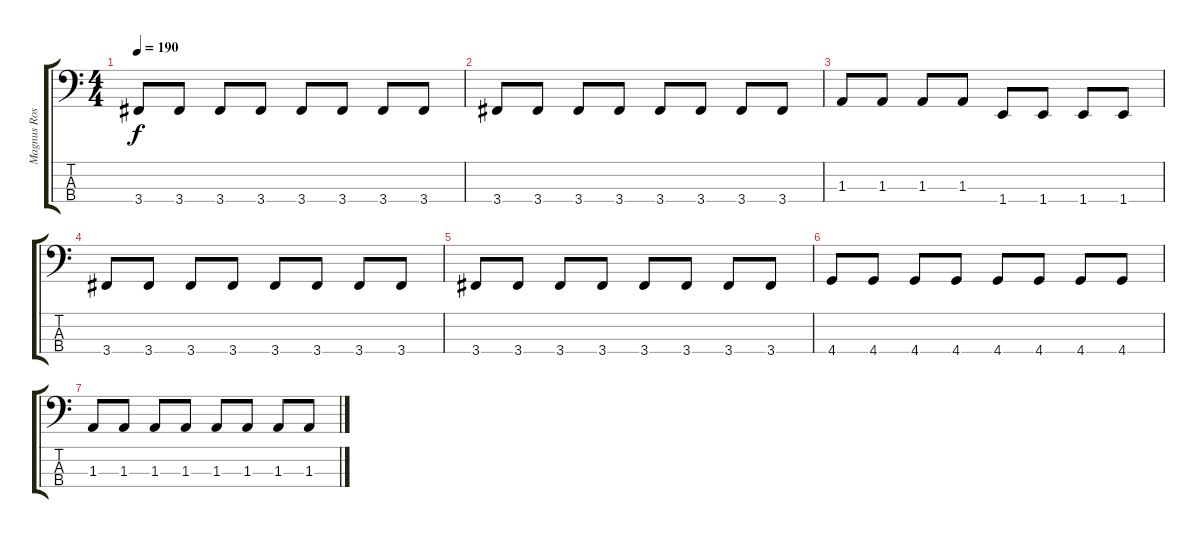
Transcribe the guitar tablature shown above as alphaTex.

\track ("Magnus Rosén Bass" "Magnus Ros") {instrument electricbassfinger}
\staff {score tabs}
\tuning (Gb2 Db2 Ab1 Eb1) {hide}
\ts (4 4)
\tempo 190
\clef f4
\ks c
3.4.8{dy f} 3.4.8 3.4.8 3.4.8 3.4.8 3.4.8 3.4.8 3.4.8 |
3.4.8 3.4.8 3.4.8 3.4.8 3.4.8 3.4.8 3.4.8 3.4.8 |
1.3.8 1.3.8 1.3.8 1.3.8 1.4.8 1.4.8 1.4.8 1.4.8 |
3.4.8 3.4.8 3.4.8 3.4.8 3.4.8 3.4.8 3.4.8 3.4.8 |
3.4.8 3.4.8 3.4.8 3.4.8 3.4.8 3.4.8 3.4.8 3.4.8 |
4.4.8 4.4.8 4.4.8 4.4.8 4.4.8 4.4.8 4.4.8 4.4.8 |
1.3.8 1.3.8 1.3.8 1.3.8 1.3.8 1.3.8 1.3.8 1.3.8
